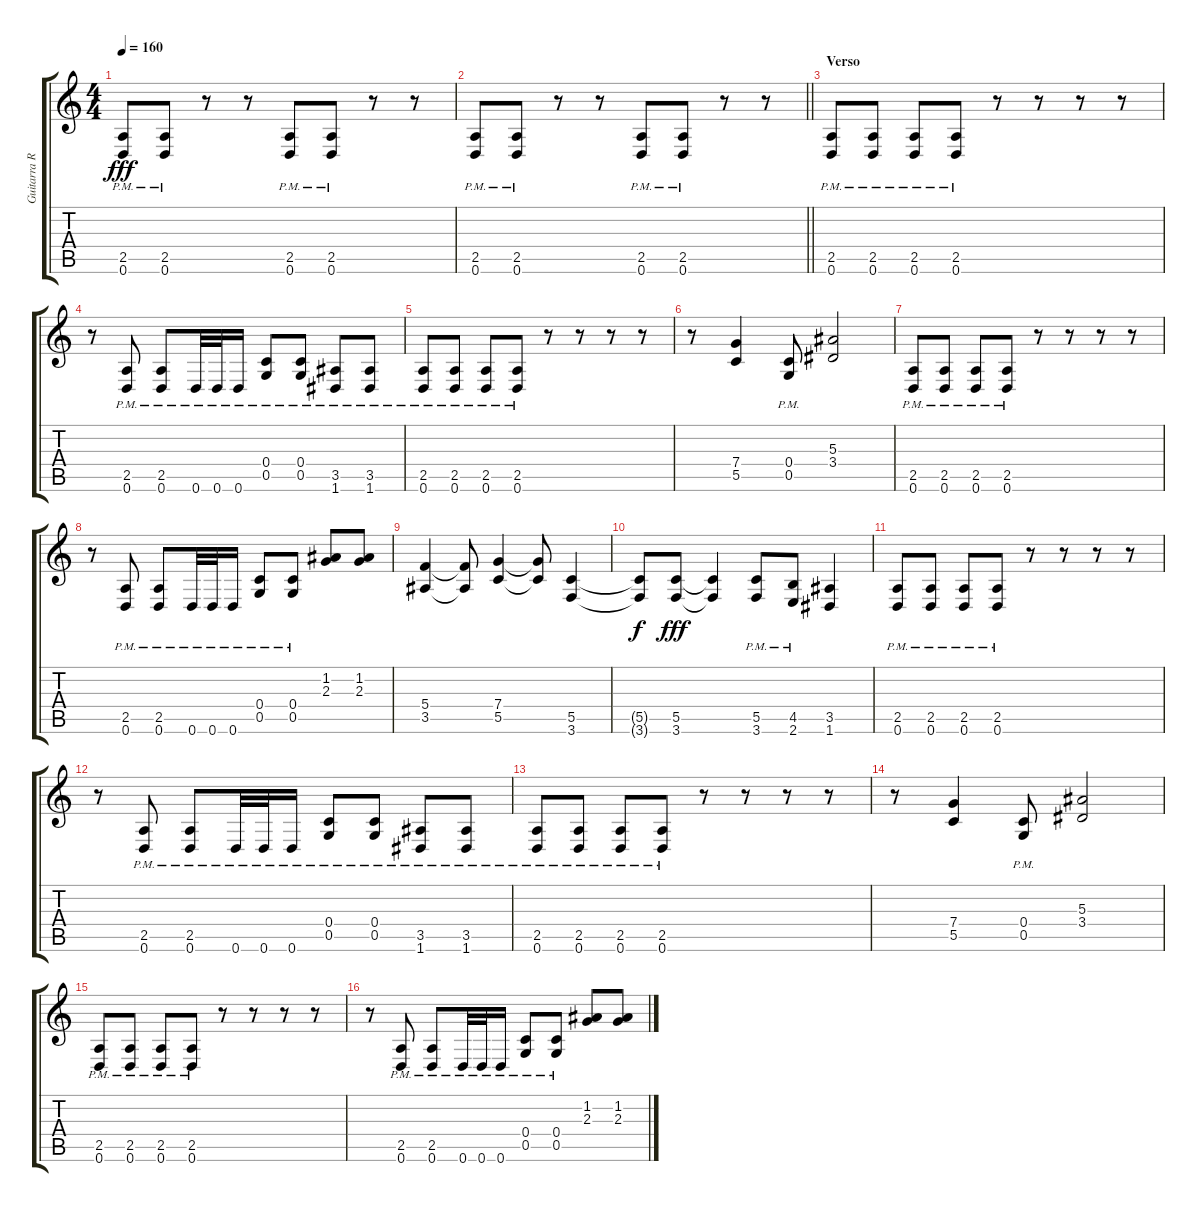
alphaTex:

\track ("Guitarra Ritmica" "Guitarra R") {instrument overdrivenguitar}
\staff {score tabs}
\tuning (D4 A3 F3 C3 G2 D2) {hide}
\ts (4 4)
\tempo 160
\clef g2
\ks c
(2.5{pm} 0.6{pm}).8{dy fff} (2.5{pm} 0.6{pm}).8 r.8 r.8 (2.5{pm} 0.6{pm}).8 (2.5{pm} 0.6{pm}).8 r.8 r.8 |
\barLineRight lightlight
(2.5{pm} 0.6{pm}).8 (2.5{pm} 0.6{pm}).8 r.8 r.8 (2.5{pm} 0.6{pm}).8 (2.5{pm} 0.6{pm}).8 r.8 r.8 |
\section ("" "Verso")
(2.5{pm} 0.6{pm}).8{volume 12 balance 16} (2.5{pm} 0.6{pm}).8 (2.5{pm} 0.6{pm}).8 (2.5{pm} 0.6{pm}).8 r.8 r.8 r.8 r.8 |
r.8 (2.5{pm} 0.6{pm}).8 (2.5{pm} 0.6{pm}).8 0.6{pm}.32 0.6{pm}.32 0.6{pm}.16 (0.4{pm} 0.5{pm}).8 (0.4{pm} 0.5{pm}).8 (3.5{pm} 1.6{pm}).8 (3.5{pm} 1.6{pm}).8 |
(2.5{pm} 0.6{pm}).8 (2.5{pm} 0.6{pm}).8 (2.5{pm} 0.6{pm}).8 (2.5{pm} 0.6{pm}).8 r.8 r.8 r.8 r.8 |
r.8 (7.4 5.5).4 (0.4{pm} 0.5{pm}).8 (5.3 3.4).2 |
(2.5{pm} 0.6{pm}).8 (2.5{pm} 0.6{pm}).8 (2.5{pm} 0.6{pm}).8 (2.5{pm} 0.6{pm}).8 r.8 r.8 r.8 r.8 |
r.8 (2.5{pm} 0.6{pm}).8 (2.5{pm} 0.6{pm}).8 0.6{pm}.32 0.6{pm}.32 0.6{pm}.16 (0.4{pm} 0.5{pm}).8 (0.4{pm} 0.5{pm}).8 (1.2 2.3).8 (1.2 2.3).8 |
(5.4 3.5).4 (5.4{t} 3.5{t}).8 (7.4 5.5).4 (7.4{t} 5.5{t}).8 (5.5 3.6).4 |
(5.5{t} 3.6{t}).8{dy f} (5.5 3.6).8{dy fff} (5.5{t} 3.6{t}).4 (5.5{pm} 3.6{pm}).8 (4.5{pm} 2.6{pm}).8 (3.5 1.6).4 |
(2.5{pm} 0.6{pm}).8 (2.5{pm} 0.6{pm}).8 (2.5{pm} 0.6{pm}).8 (2.5{pm} 0.6{pm}).8 r.8 r.8 r.8 r.8 |
r.8 (2.5{pm} 0.6{pm}).8 (2.5{pm} 0.6{pm}).8 0.6{pm}.32 0.6{pm}.32 0.6{pm}.16 (0.4{pm} 0.5{pm}).8 (0.4{pm} 0.5{pm}).8 (3.5{pm} 1.6{pm}).8 (3.5{pm} 1.6{pm}).8 |
(2.5{pm} 0.6{pm}).8 (2.5{pm} 0.6{pm}).8 (2.5{pm} 0.6{pm}).8 (2.5{pm} 0.6{pm}).8 r.8 r.8 r.8 r.8 |
r.8 (7.4 5.5).4 (0.4{pm} 0.5{pm}).8 (5.3 3.4).2 |
(2.5{pm} 0.6{pm}).8 (2.5{pm} 0.6{pm}).8 (2.5{pm} 0.6{pm}).8 (2.5{pm} 0.6{pm}).8 r.8 r.8 r.8 r.8 |
r.8 (2.5{pm} 0.6{pm}).8 (2.5{pm} 0.6{pm}).8 0.6{pm}.32 0.6{pm}.32 0.6{pm}.16 (0.4{pm} 0.5{pm}).8 (0.4{pm} 0.5{pm}).8 (1.2 2.3).8 (1.2 2.3).8
